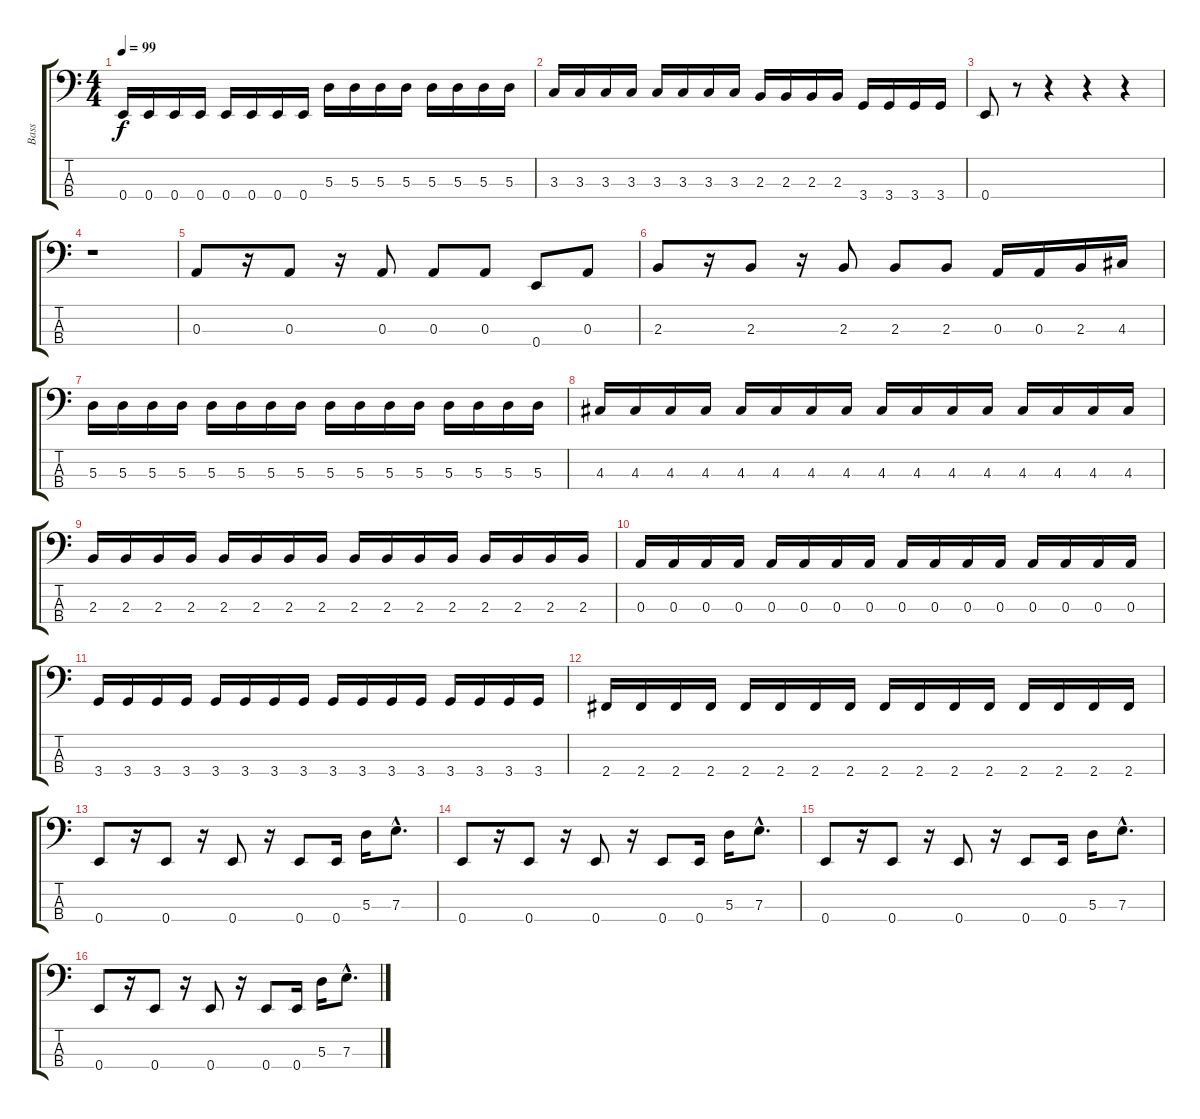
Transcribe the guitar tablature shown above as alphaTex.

\track ("Bass" "Bass") {instrument electricbassfinger}
\staff {score tabs}
\tuning (G2 D2 A1 E1) {hide}
\ts (4 4)
\tempo 99
\clef f4
\ks c
0.4.16{dy f} 0.4.16 0.4.16 0.4.16 0.4.16 0.4.16 0.4.16 0.4.16 5.3.16 5.3.16 5.3.16 5.3.16 5.3.16 5.3.16 5.3.16 5.3.16 |
3.3.16 3.3.16 3.3.16 3.3.16 3.3.16 3.3.16 3.3.16 3.3.16 2.3.16 2.3.16 2.3.16 2.3.16 3.4.16 3.4.16 3.4.16 3.4.16 |
0.4.8 r.8 r.4 r.4 r.4 |
r.1 |
0.3.8 r.16 0.3.8 r.16 0.3.8 0.3.8 0.3.8 0.4.8 0.3.8 |
2.3.8 r.16 2.3.8 r.16 2.3.8 2.3.8 2.3.8 0.3.16 0.3.16 2.3.16 4.3.16 |
5.3.16 5.3.16 5.3.16 5.3.16 5.3.16 5.3.16 5.3.16 5.3.16 5.3.16 5.3.16 5.3.16 5.3.16 5.3.16 5.3.16 5.3.16 5.3.16 |
4.3.16 4.3.16 4.3.16 4.3.16 4.3.16 4.3.16 4.3.16 4.3.16 4.3.16 4.3.16 4.3.16 4.3.16 4.3.16 4.3.16 4.3.16 4.3.16 |
2.3.16 2.3.16 2.3.16 2.3.16 2.3.16 2.3.16 2.3.16 2.3.16 2.3.16 2.3.16 2.3.16 2.3.16 2.3.16 2.3.16 2.3.16 2.3.16 |
0.3.16 0.3.16 0.3.16 0.3.16 0.3.16 0.3.16 0.3.16 0.3.16 0.3.16 0.3.16 0.3.16 0.3.16 0.3.16 0.3.16 0.3.16 0.3.16 |
3.4.16 3.4.16 3.4.16 3.4.16 3.4.16 3.4.16 3.4.16 3.4.16 3.4.16 3.4.16 3.4.16 3.4.16 3.4.16 3.4.16 3.4.16 3.4.16 |
2.4.16 2.4.16 2.4.16 2.4.16 2.4.16 2.4.16 2.4.16 2.4.16 2.4.16 2.4.16 2.4.16 2.4.16 2.4.16 2.4.16 2.4.16 2.4.16 |
0.4.8 r.16 0.4.8 r.16 0.4.8 r.16 0.4.8 0.4.16 5.3.16 7.3{hac}.8{d} |
0.4.8 r.16 0.4.8 r.16 0.4.8 r.16 0.4.8 0.4.16 5.3.16 7.3{hac}.8{d} |
0.4.8 r.16 0.4.8 r.16 0.4.8 r.16 0.4.8 0.4.16 5.3.16 7.3{hac}.8{d} |
0.4.8 r.16 0.4.8 r.16 0.4.8 r.16 0.4.8 0.4.16 5.3.16 7.3{hac}.8{d}
